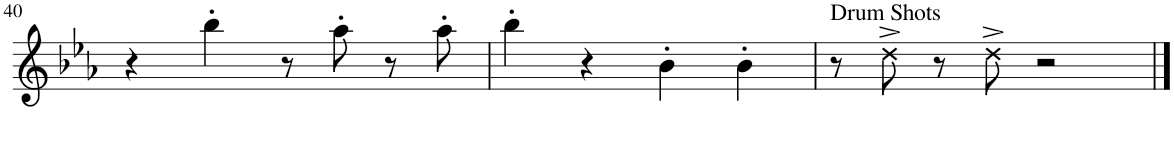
**kern
*part1
*staff1
*I"Piano
*I'Pno
!!LO:PB:g=z
*clefG2
*k[b-e-a-]
=40
4r
4bb-'\
8r
8aa-'\
8r
8aa-'\
=41
4bb-'\
4r
4b-'\
4b-'\
=42
!LO:TX:a:t=Drum Shots
8r
8dd^\
8r
8dd^\
2r
==
*-
